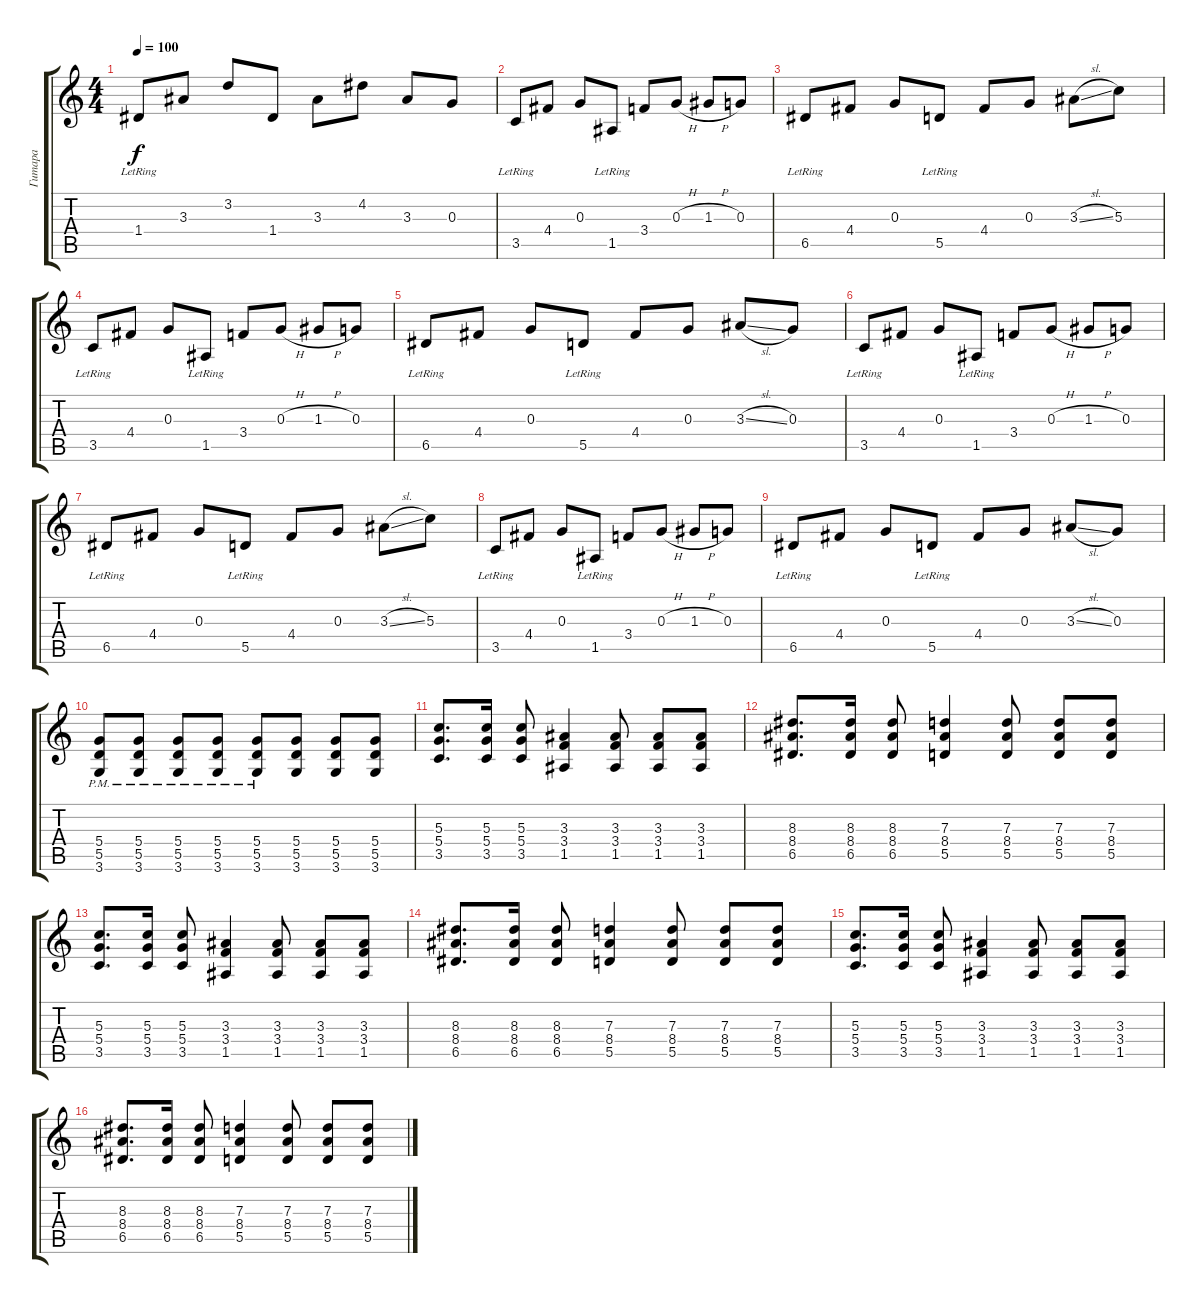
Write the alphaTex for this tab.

\track ("Гитара" "Гитара") {instrument acousticguitarsteel}
\staff {score tabs}
\tuning (E4 B3 G3 D3 A2 E2) {hide}
\ts (4 4)
\tempo 100
\clef g2
\ks c
1.4{lr}.8{dy f} 3.3.8 3.2.8 1.4.8 3.3.8 4.2.8 3.3.8 0.3.8 |
3.5{lr}.8 4.4.8 0.3.8 1.5{lr}.8 3.4.8 0.3{h}.8 1.3{h}.8 0.3.8 |
6.5{lr}.8 4.4.8 0.3.8 5.5{lr}.8 4.4.8 0.3.8 3.3{sl}.8 5.3.8 |
3.5{lr}.8 4.4.8 0.3.8 1.5{lr}.8 3.4.8 0.3{h}.8 1.3{h}.8 0.3.8 |
6.5{lr}.8 4.4.8 0.3.8 5.5{lr}.8 4.4.8 0.3.8 3.3{sl}.8 0.3.8 |
3.5{lr}.8 4.4.8 0.3.8 1.5{lr}.8 3.4.8 0.3{h}.8 1.3{h}.8 0.3.8 |
6.5{lr}.8 4.4.8 0.3.8 5.5{lr}.8 4.4.8 0.3.8 3.3{sl}.8 5.3.8 |
3.5{lr}.8 4.4.8 0.3.8 1.5{lr}.8 3.4.8 0.3{h}.8 1.3{h}.8 0.3.8 |
6.5{lr}.8 4.4.8 0.3.8 5.5{lr}.8 4.4.8 0.3.8 3.3{sl}.8 0.3.8 |
(5.4{pm} 5.5{pm} 3.6{pm}).8{instrument distortionguitar} (5.4{pm} 5.5{pm} 3.6{pm}).8 (5.4{pm} 5.5{pm} 3.6{pm}).8 (5.4{pm} 5.5 3.6).8 (5.4 5.5 3.6{pm}).8 (5.4 5.5 3.6).8 (5.4 5.5 3.6).8 (5.4 5.5 3.6).8 |
(5.3 5.4 3.5).8{d} (5.3 5.4 3.5).16 (5.3 5.4 3.5).8 (3.3 3.4 1.5).4 (3.3 3.4 1.5).8 (3.3 3.4 1.5).8 (3.3 3.4 1.5).8 |
(8.3 8.4 6.5).8{d} (8.3 8.4 6.5).16 (8.3 8.4 6.5).8 (7.3 8.4 5.5).4 (7.3 8.4 5.5).8 (7.3 8.4 5.5).8 (7.3 8.4 5.5).8 |
(5.3 5.4 3.5).8{d} (5.3 5.4 3.5).16 (5.3 5.4 3.5).8 (3.3 3.4 1.5).4 (3.3 3.4 1.5).8 (3.3 3.4 1.5).8 (3.3 3.4 1.5).8 |
(8.3 8.4 6.5).8{d} (8.3 8.4 6.5).16 (8.3 8.4 6.5).8 (7.3 8.4 5.5).4 (7.3 8.4 5.5).8 (7.3 8.4 5.5).8 (7.3 8.4 5.5).8 |
(5.3 5.4 3.5).8{d} (5.3 5.4 3.5).16 (5.3 5.4 3.5).8 (3.3 3.4 1.5).4 (3.3 3.4 1.5).8 (3.3 3.4 1.5).8 (3.3 3.4 1.5).8 |
(8.3 8.4 6.5).8{d} (8.3 8.4 6.5).16 (8.3 8.4 6.5).8 (7.3 8.4 5.5).4 (7.3 8.4 5.5).8 (7.3 8.4 5.5).8 (7.3 8.4 5.5).8
